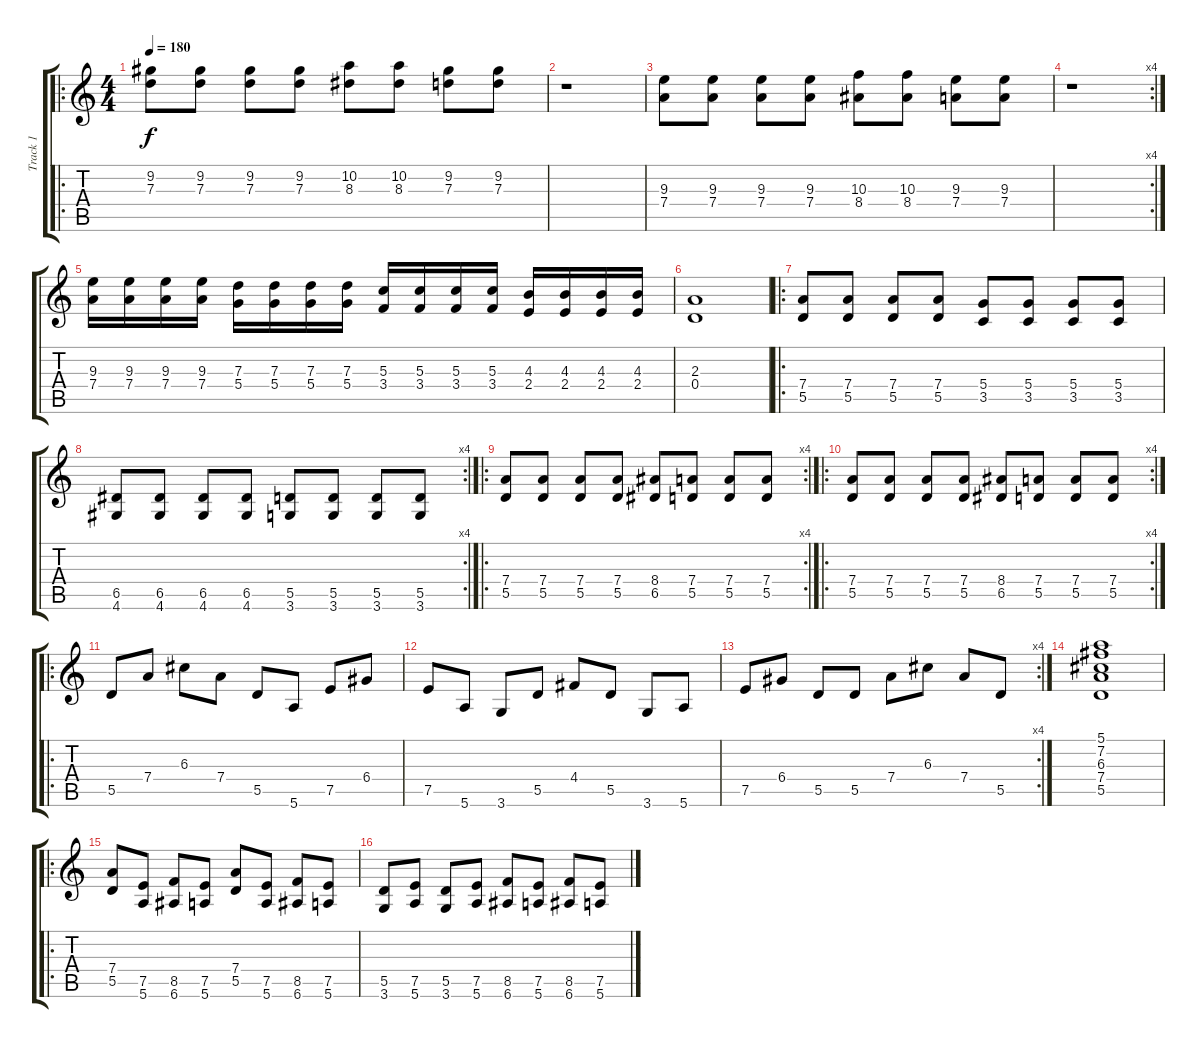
\track ("Track 1" "Track 1") {instrument distortionguitar}
\staff {score tabs}
\tuning (E4 B3 G3 D3 A2 E2) {hide}
\ro
\ts (4 4)
\tempo 180
\clef g2
\ks c
(9.2 7.3).8{dy f instrument distortionguitar} (9.2 7.3).8 (9.2 7.3).8 (9.2 7.3).8 (10.2 8.3).8 (10.2 8.3).8 (9.2 7.3).8 (9.2 7.3).8 |
r.1 |
(9.3 7.4).8 (9.3 7.4).8 (9.3 7.4).8 (9.3 7.4).8 (10.3 8.4).8 (10.3 8.4).8 (9.3 7.4).8 (9.3 7.4).8 |
\rc 4
r.1 |
(9.3 7.4).16 (9.3 7.4).16 (9.3 7.4).16 (9.3 7.4).16 (7.3 5.4).16 (7.3 5.4).16 (7.3 5.4).16 (7.3 5.4).16 (5.3 3.4).16 (5.3 3.4).16 (5.3 3.4).16 (5.3 3.4).16 (4.3 2.4).16 (4.3 2.4).16 (4.3 2.4).16 (4.3 2.4).16 |
(2.3 0.4).1 |
\ro
(7.4 5.5).8 (7.4 5.5).8 (7.4 5.5).8 (7.4 5.5).8 (5.4 3.5).8 (5.4 3.5).8 (5.4 3.5).8 (5.4 3.5).8 |
\rc 4
(6.5 4.6).8 (6.5 4.6).8 (6.5 4.6).8 (6.5 4.6).8 (5.5 3.6).8 (5.5 3.6).8 (5.5 3.6).8 (5.5 3.6).8 |
\ro
\rc 4
(7.4 5.5).8 (7.4 5.5).8 (7.4 5.5).8 (7.4 5.5).8 (8.4 6.5).8 (7.4 5.5).8 (7.4 5.5).8 (7.4 5.5).8 |
\ro
\rc 4
(7.4 5.5).8 (7.4 5.5).8 (7.4 5.5).8 (7.4 5.5).8 (8.4 6.5).8 (7.4 5.5).8 (7.4 5.5).8 (7.4 5.5).8 |
\ro
5.5.8{instrument electricguitarclean} 7.4.8 6.3.8 7.4.8 5.5.8 5.6.8 7.5.8 6.4.8 |
7.5.8 5.6.8 3.6.8 5.5.8 4.4.8 5.5.8 3.6.8 5.6.8 |
\rc 4
7.5.8 6.4.8 5.5.8 5.5.8 7.4.8 6.3.8 7.4.8 5.5.8 |
(5.1 7.2 6.3 7.4 5.5).1 |
\ro
(7.4 5.5).8{instrument distortionguitar} (7.5 5.6).8 (8.5 6.6).8 (7.5 5.6).8 (7.4 5.5).8 (7.5 5.6).8 (8.5 6.6).8 (7.5 5.6).8 |
(5.5 3.6).8 (7.5 5.6).8 (5.5 3.6).8 (7.5 5.6).8 (8.5 6.6).8 (7.5 5.6).8 (8.5 6.6).8 (7.5 5.6).8
